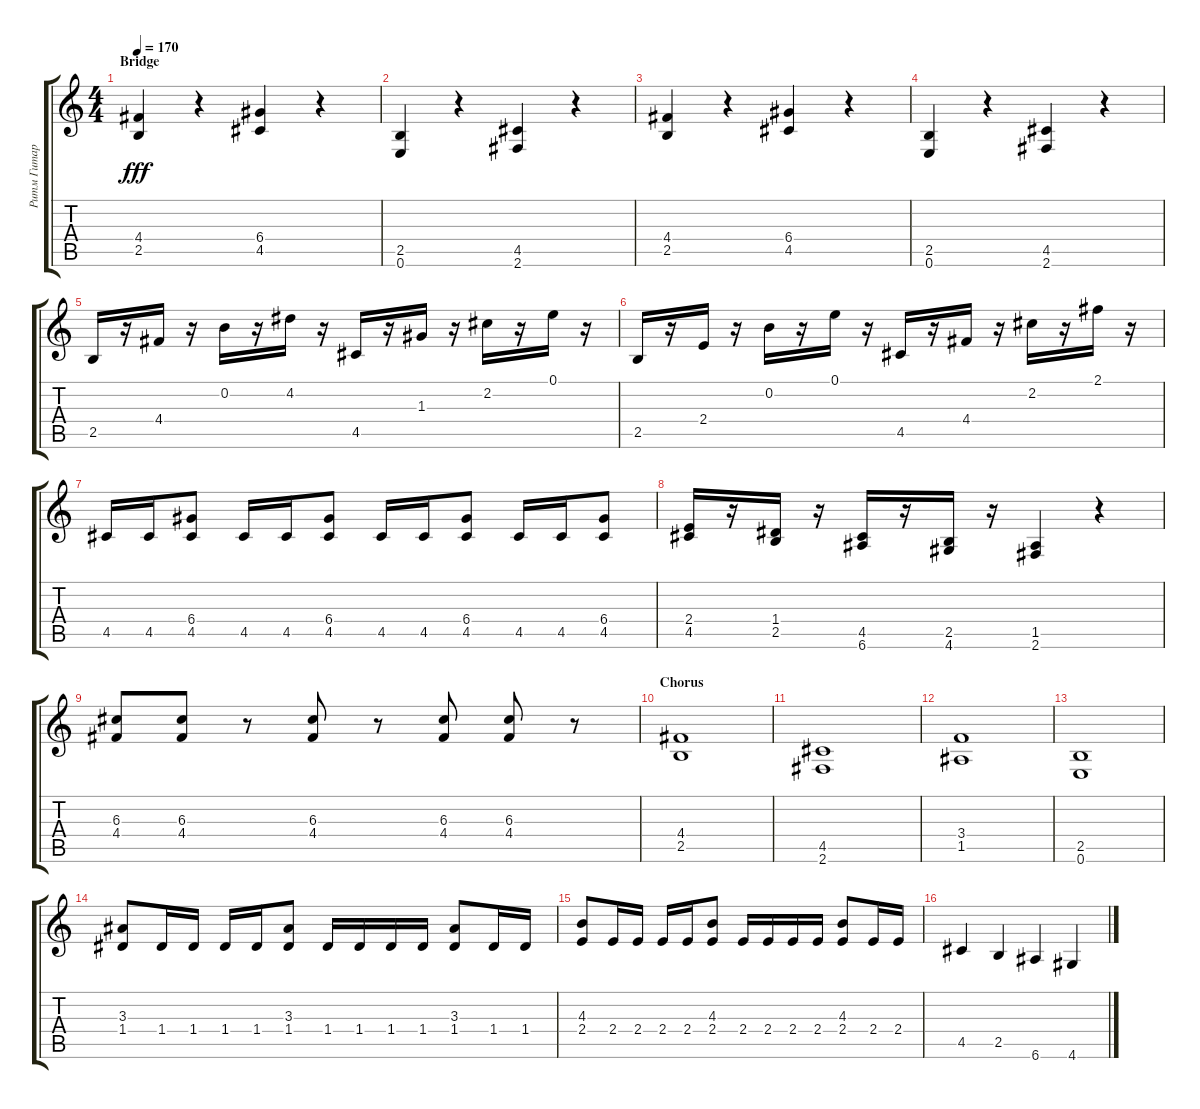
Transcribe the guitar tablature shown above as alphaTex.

\track ("Ритм Гитара" "Ритм Гитар") {instrument distortionguitar}
\staff {score tabs}
\tuning (E4 B3 G3 D3 A2 E2) {hide}
\ts (4 4)
\section ("" "Bridge")
\tempo 170
\clef g2
\ks c
(4.4 2.5).4{dy fff} r.4 (6.4 4.5).4 r.4 |
(2.5 0.6).4 r.4 (4.5 2.6).4 r.4 |
(4.4 2.5).4 r.4 (6.4 4.5).4 r.4 |
(2.5 0.6).4 r.4 (4.5 2.6).4 r.4 |
2.5.16 r.16 4.4.16 r.16 0.2.16 r.16 4.2.16 r.16 4.5.16 r.16 1.3.16 r.16 2.2.16 r.16 0.1.16 r.16 |
2.5.16 r.16 2.4.16 r.16 0.2.16 r.16 0.1.16 r.16 4.5.16 r.16 4.4.16 r.16 2.2.16 r.16 2.1.16 r.16 |
4.5.16 4.5.16 (6.4 4.5).8 4.5.16 4.5.16 (6.4 4.5).8 4.5.16 4.5.16 (6.4 4.5).8 4.5.16 4.5.16 (6.4 4.5).8 |
(2.4 4.5).16 r.16 (1.4 2.5).16 r.16 (4.5 6.6).16 r.16 (2.5 4.6).16 r.16 (1.5 2.6).4 r.4 |
(6.3 4.4).8 (6.3 4.4).8 r.8 (6.3 4.4).8 r.8 (6.3 4.4).8 (6.3 4.4).8 r.8 |
\section ("" "Chorus")
(4.4 2.5).1 |
(4.5 2.6).1 |
(3.4 1.5).1 |
(2.5 0.6).1 |
(3.3 1.4).8 1.4.16 1.4.16 1.4.16 1.4.16 (3.3 1.4).8 1.4.16 1.4.16 1.4.16 1.4.16 (3.3 1.4).8 1.4.16 1.4.16 |
(4.3 2.4).8 2.4.16 2.4.16 2.4.16 2.4.16 (4.3 2.4).8 2.4.16 2.4.16 2.4.16 2.4.16 (4.3 2.4).8 2.4.16 2.4.16 |
4.5.4 2.5.4 6.6.4 4.6.4
